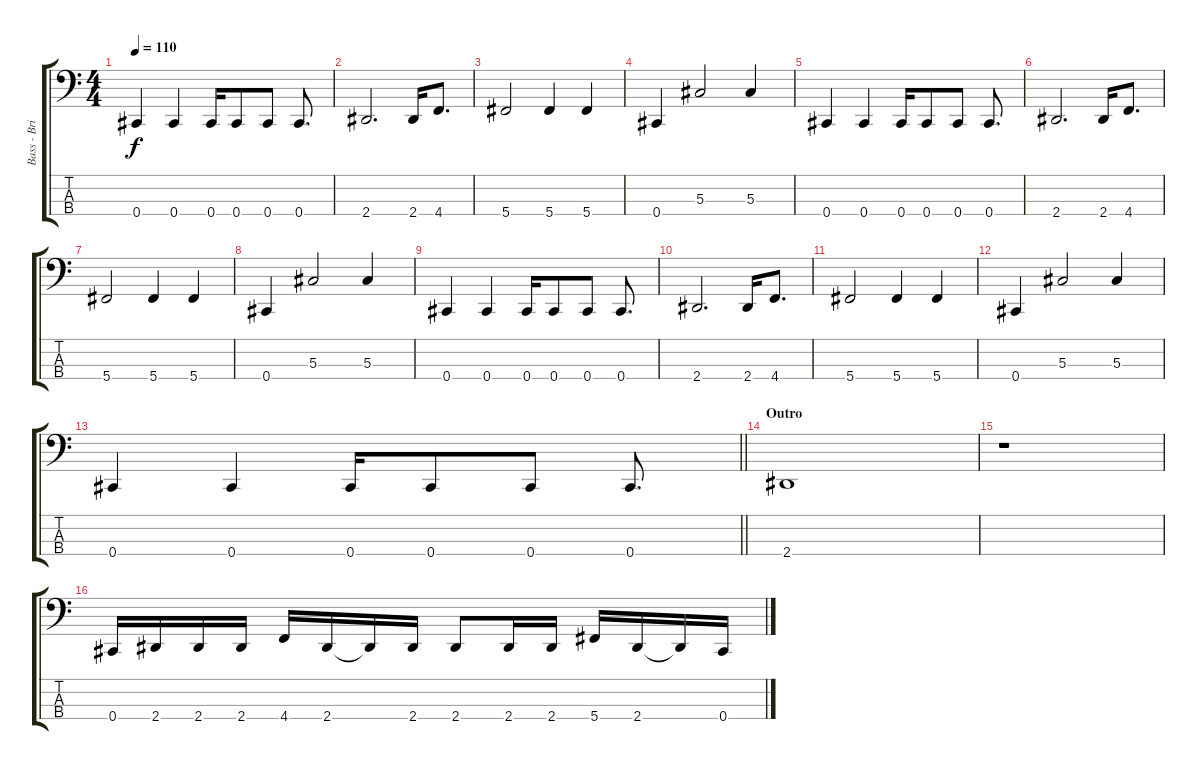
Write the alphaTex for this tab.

\track ("Bass - Brian" "Bass - Bri") {instrument electricbasspick}
\staff {score tabs}
\tuning (Gb2 Db2 Ab1 Db1) {hide}
\ts (4 4)
\tempo 110
\clef f4
\ks c
0.4.4{dy f} 0.4.4 0.4.16 0.4.8 0.4.8 0.4.8{d} |
2.4.2{d} 2.4.16 4.4.8{d} |
5.4.2 5.4.4 5.4.4 |
0.4.4 5.3.2 5.3.4 |
0.4.4 0.4.4 0.4.16 0.4.8 0.4.8 0.4.8{d} |
2.4.2{d} 2.4.16 4.4.8{d} |
5.4.2 5.4.4 5.4.4 |
0.4.4 5.3.2 5.3.4 |
0.4.4 0.4.4 0.4.16 0.4.8 0.4.8 0.4.8{d} |
2.4.2{d} 2.4.16 4.4.8{d} |
5.4.2 5.4.4 5.4.4 |
0.4.4 5.3.2 5.3.4 |
\barLineRight lightlight
0.4.4 0.4.4 0.4.16 0.4.8 0.4.8 0.4.8{d} |
\section ("" "Outro")
2.4.1 |
r.1 |
0.4.16 2.4.16 2.4.16 2.4.16 4.4.16 2.4.16 2.4{t}.16 2.4.16 2.4.8 2.4.16 2.4.16 5.4.16 2.4.16 2.4{t}.16 0.4.16
